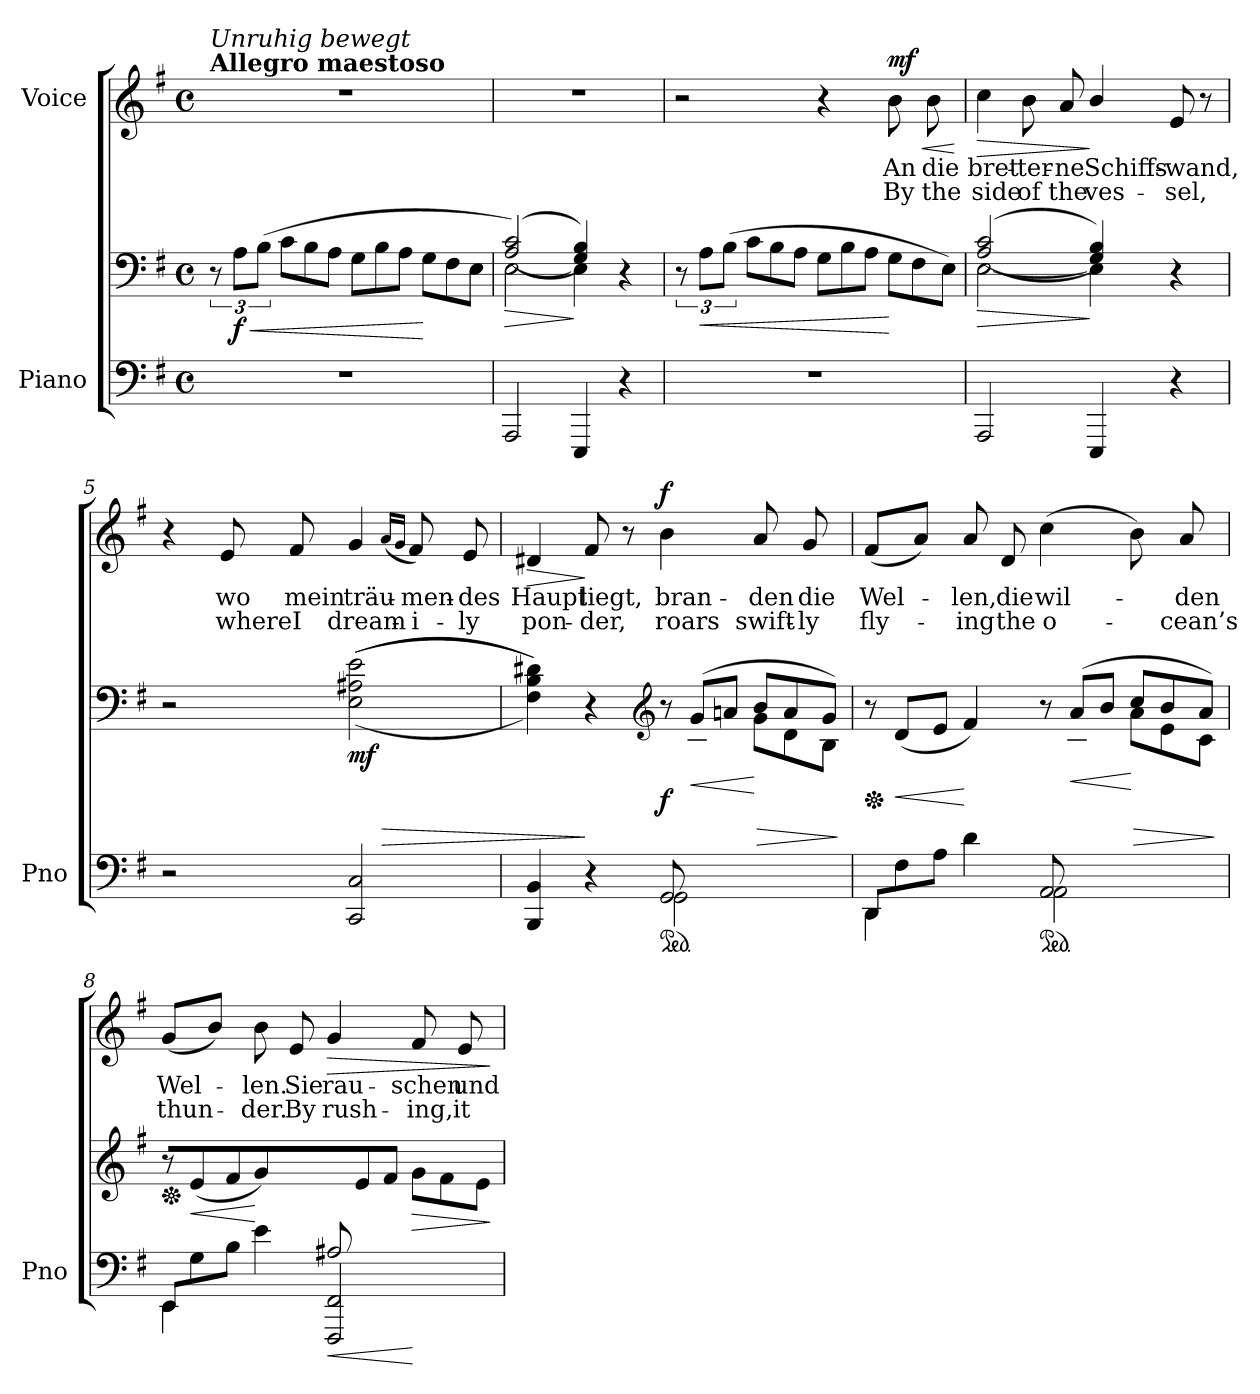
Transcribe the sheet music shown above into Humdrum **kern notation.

**kern	**kern	**dynam	**kern	**text	**text	**dynam
*part2	*part2	*part2	*part1	*part1	*part1	*part1
*staff3	*staff2	*staff2/3	*staff1	*staff1	*staff1	*staff1
*I"Piano	*	*	*I"Voice	*	*	*
*I'Pno	*	*	*	*	*	*
*clefF4	*clefF4	*	*clefG2	*	*	*
*k[f#]	*k[f#]	*	*k[f#]	*	*	*
*M4/4	*M4/4	*	*M4/4	*	*	*
*met(c)	*met(c)	*	*met(c)	*	*	*
=1	=1	=1	=1	=1	=1	=1
!	!	!	!LO:TX:a:B:t=Allegro maestoso	!	!	!
!	!	!	!LO:TX:a:i:t=Unruhig bewegt	!	!	!
1r	12r	.	1r	.	.	.
!	!	!LO:HP:b	!	!	!	!
!	!	!LO:DY:n=1:b	!	!	!	!
.	12A\L	< f	.	.	.	.
.	(>12B\J	.	.	.	.	.
*	*Xtuplet	*	*	*	*	*
.	12c\L	.	.	.	.	.
.	12B\	.	.	.	.	.
.	12A\J	.	.	.	.	.
.	12G\L	.	.	.	.	.
.	12B\	.	.	.	.	.
.	12A\J	.	.	.	.	.
.	12G\L	[	.	.	.	.
.	12F#\	.	.	.	.	.
.	12E\J	.	.	.	.	.
=2	=2	=2	=2	=2	=2	=2
!	!	!LO:HP:b	!	!	!	!
*	*^	*	*	*	*	*
2AAA/	(>(>2A/ 2c/)	[2E\	>	1r	.	.	.
4EEE/	4G/ 4B/))	4E\]	]	.	.	.	.
4r	4r	4ryy	.	.	.	.	.
*	*v	*v	*	*	*	*	*
=3	=3	=3	=3	=3	=3	=3
*	*tuplet	*	*	*	*	*
1r	12r	.	2r	.	.	.
!	!	!LO:HP:b	!	!	!	!
.	12A\L	<	.	.	.	.
.	(>12B\J	.	.	.	.	.
*	*Xtuplet	*	*	*	*	*
.	12c\L	.	.	.	.	.
.	12B\	.	.	.	.	.
.	12A\J	.	.	.	.	.
.	12G\L	.	4r	.	.	.
.	12B\	.	.	.	.	.
.	12A\J	.	.	.	.	.
!	!	!	!	!LO:LY:b	!LO:LY:b	!LO:HP:b
!	!	!	!	!	!	!LO:DY:n=1:a
.	12G\L	[	8b\	An	By	< mf
.	12F#\	.	.	.	.	.
!	!	!	!	!LO:LY:b	!LO:LY:b	!
.	.	.	8b\	die	the	.
.	12E\J)	.	.	.	.	.
.	.	.	.	.	.	[
!!LO:LB:g=z
=4	=4	=4	=4	=4	=4	=4
!	!	!LO:HP:b	!	!LO:LY:b	!LO:LY:b	!LO:HP:b
*	*^	*	*	*	*	*
2AAA/	(>(>2A/ 2c/	[2E\	>	4cc\	bret-	side	>
!	!	!	!	!	!LO:LY:b	!LO:LY:b	!
.	.	.	.	8b\	-ter-	of	.
!	!	!	!	!	!LO:LY:b	!LO:LY:b	!
.	.	.	.	8a/	-ne	the	.
!	!	!	!	!	!LO:LY:b	!LO:LY:b	!
4EEE/	4G/ 4B/))	4E\]	]	4b/	Schiffs-	ves-	]
!	!	!	!	!	!LO:LY:b	!LO:LY:b	!
4r	4r	4ryy	.	8e/	-wand,	-sel,	.
.	.	.	.	8r	.	.	.
*	*v	*v	*	*	*	*	*
=5	=5	=5	=5	=5	=5	=5
2r	2r	.	4r	.	.	.
!	!	!	!	!LO:LY:b	!LO:LY:b	!
.	.	.	8e/	wo	where	.
!	!	!	!	!LO:LY:b	!LO:LY:b	!
.	.	.	8f#/	mein	I	.
!	!	!LO:HP:b	!	!LO:LY:b	!LO:LY:b	!
!	!	!LO:DY:n=1:b	!	!	!	!
2CC/ 2C/	(>(>(<2E\ 2A#X\ 2e\	> mf	4g/	träu-	dream-	.
.	.	.	(<16qa/LL	.	.	.
.	.	.	16qg/JJ	.	.	.
!	!	!	!	!LO:LY:b	!LO:LY:b	!
.	.	.	8f#/)	-men-	-i-	.
!	!	!	!	!LO:LY:b	!LO:LY:b	!
.	.	.	8e/	-des	-ly	.
=6	=6	=6	=6	=6	=6	=6
*^	*^	*	*	*	*	*
!	!	!	!	!	!	!LO:LY:b	!LO:LY:b	!LO:HP:b
4BBB/ 4BB/	2ryy	4F#\ 4B\ 4d#X\)))	12%7ryy	.	4d#X/	Haupt	pon-	>
!	!	!	!	!	!	!LO:LY:b	!LO:LY:b	!
4r	.	4r	.	]	8f#/	liegt,	-der,	]
.	.	.	.	.	8r	.	.	.
*	*	*clefG2	*	*	*	*	*	*
*ped	*	*	*	*	*	*	*	*
*Xtuplet	*	*	*	*	*	*	*	*
!LO:N:head=open	!	!	!	!LO:DY:b	!	!LO:LY:b	!LO:LY:b	!LO:DY:a
12GG/L	2GG\	12r	.	f	4b\	bran-	roars	f
!	!	!	!	!LO:HP:b	!	!	!	!
12%5ryy	.	(>12g/L	12B\	<	.	.	.	.
.	.	12an/J	12dn\J	.	.	.	.	.
!	!	!	!	!LO:HP:n=1:b	!	!LO:LY:b	!LO:LY:b	!
.	.	12b/L	12g\L	[ >	8a/	-den	swift-	.
.	.	12a/	12d\	.	.	.	.	.
!	!	!	!	!	!	!LO:LY:b	!LO:LY:b	!
.	.	.	.	.	8g/	die	-ly	.
.	.	12g/J)	12B\J	.	.	.	.	.
*v	*v	*	*	*	*	*	*	*
*	*v	*v	*	*	*	*	*
.	.	]	.	.	.	.
!!LO:LB:g=z
=7	=7	=7	=7	=7	=7	=7
*^	*	*	*	*	*	*
*	*	*Xped	*	*	*	*	*
*	*	*^	*	*	*	*	*
!	!	!	!	!	!	!LO:LY:b	!LO:LY:b	!
12DD/L	4DD\	12r	12%7ryy	.	(<8f#/L	Wel-	fly-	.
!	!	!	!	!LO:HP:b	!	!	!	!
12F#\	.	(<12d/L	.	<	.	.	.	.
.	.	.	.	.	8a/J)	.	.	.
12A\J	.	12e/J	.	.	.	.	.	.
!	!	!	!	!	!	!LO:LY:b	!LO:LY:b	!
4d\	4ryy	4f#/)	.	[	8a/	-len,	-ing	.
!	!	!	!	!	!	!LO:LY:b	!LO:LY:b	!
.	.	.	.	.	8d/	die	the	.
*ped	*	*	*	*	*	*	*	*
!LO:N:head=open	!	!	!	!	!	!LO:LY:b	!LO:LY:b	!
12AA/L	2AA\	12r	.	.	(>4cc\	wil-	o-	.
!	!	!	!	!LO:HP:b	!	!	!	!
12%5ryy	.	(>12a/L	12c\	<	.	.	.	.
.	.	12b/J	12e\J	.	.	.	.	.
!	!	!	!	!LO:HP:n=1:b	!	!	!	!
.	.	12cc/L	12a\L	[ >	8b\)	.	.	.
.	.	12b/	12e\	.	.	.	.	.
!	!	!	!	!	!	!LO:LY:b	!LO:LY:b	!
.	.	.	.	.	8a/	-den	-cean’s	.
.	.	12a/J)	12c\J	.	.	.	.	.
*v	*v	*	*	*	*	*	*	*
*	*v	*v	*	*	*	*	*
.	.	]	.	.	.	.
=8	=8	=8	=8	=8	=8	=8
*^	*	*	*	*	*	*
*	*^	*	*	*	*	*	*
*	*	*	*Xped	*	*	*	*	*
!	!	!	!	!	!	!LO:LY:b	!LO:LY:b	!
2ryy	12EE/L	4EE\	12r	.	(<8g/L	Wel-	thun-	.
!	!	!	!	!LO:HP:b	!	!	!	!
.	12G\	.	(<12e/L	<	.	.	.	.
.	.	.	.	.	8b/J)	.	.	.
.	12B\J	.	12f#/J	.	.	.	.	.
!	!	!	!	!	!	!LO:LY:b	!LO:LY:b	!
.	4e\	2.ryy	4g/)	[	8b\	-len.	-der.	.
!	!	!	!	!	!	!LO:LY:b	!LO:LY:b	!
.	.	.	.	.	8e/	Sie	By	.
!LO:N:head=open	!	!	!	!LO:HP:b=2	!	!LO:LY:b	!LO:LY:b	!LO:HP:b
12A#X/L	2FFF#/ 2FF#/	.	12ryy	<	4g/	rau-	rush-	>
12%5ryy	.	.	12e\	.	.	.	.	.
.	.	.	12f#\J	.	.	.	.	.
!	!	!	!	!LO:HP:n=1:b	!	!LO:LY:b	!LO:LY:b	!
.	.	.	12g\L	[ >	8f#/	-schen	-ing,	.
.	.	.	12f#\	.	.	.	.	.
!	!	!	!	!	!	!LO:LY:b	!LO:LY:b	!
.	.	.	.	.	8e/	und	it	.
.	.	.	12e\J	.	.	.	.	.
*v	*v	*v	*	*	*	*	*	*
.	.	]	.	.	.	]
=	=	=	=	=	=	=
*-	*-	*-	*-	*-	*-	*-
